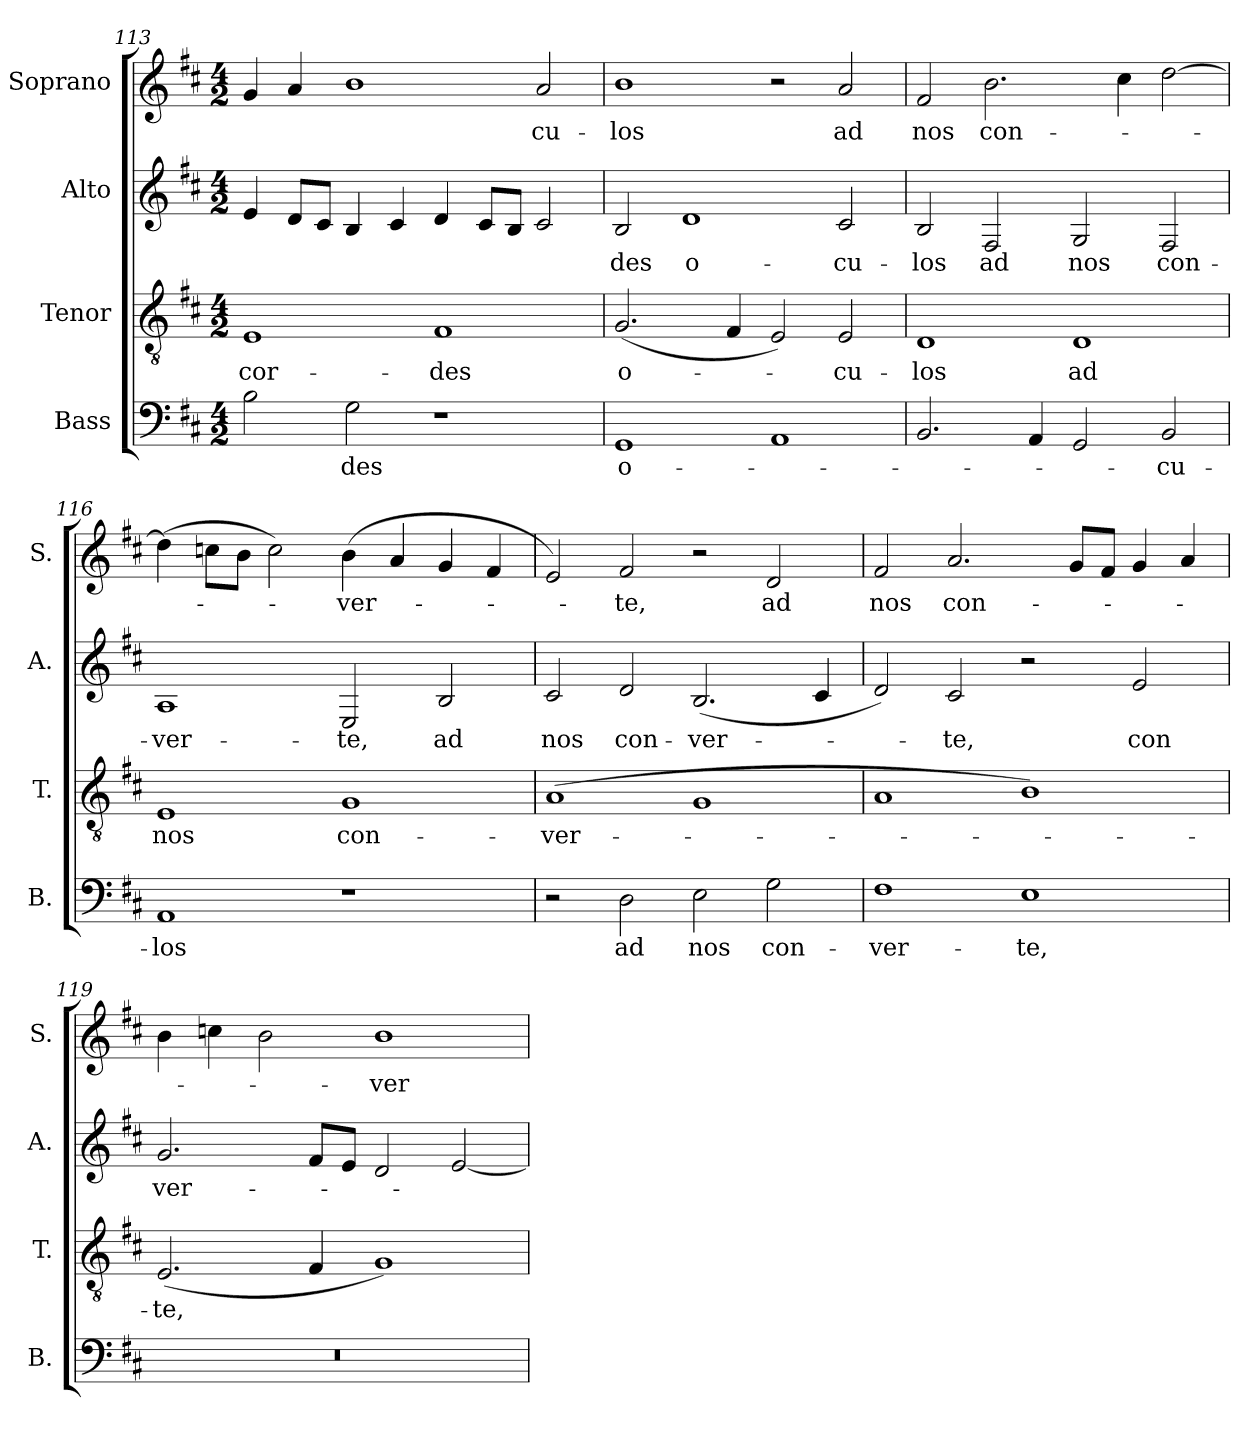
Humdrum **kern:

**kern	**text	**kern	**text	**kern	**text	**kern	**text
*part4	*part4	*part3	*part3	*part2	*part2	*part1	*part1
*staff4	*staff4	*staff3	*staff3	*staff2	*staff2	*staff1	*staff1
*I"Bass	*	*I"Tenor	*	*I"Alto	*	*I"Soprano	*
*I'B.	*	*I'T.	*	*I'A.	*	*I'S.	*
!!LO:LB:g=z
*clefF4	*	*clefGv2	*	*clefG2	*	*clefG2	*
*	*	*ITrd7c12	*	*	*	*	*
*k[f#c#]	*	*k[f#c#]	*	*k[f#c#]	*	*k[f#c#]	*
*D:	*	*D:	*	*D:	*	*D:	*
*M4/2	*	*M4/2	*	*M4/2	*	*M4/2	*
=113	=113	=113	=113	=113	=113	=113	=113
!	!	!	!LO:LY:b:color=#000000	!	!	!	!
2Bi\	.	1EEi	-cor-	4ei/	.	4gi/	.
.	.	.	.	8di/L	.	4ai/	.
.	.	.	.	8c#i/J	.	.	.
!	!LO:LY:b:color=#000000	!	!	!	!	!	!
2Gi\	-des	.	.	4Bi/	.	1bi	.
.	.	.	.	4c#i/	.	.	.
!	!	!	!LO:LY:b:color=#000000	!	!	!	!
1r	.	1FF#i	-des	4di/	.	.	.
.	.	.	.	8c#i/L	.	.	.
.	.	.	.	8Bi/J	.	.	.
!	!	!	!	!	!	!	!LO:LY:b:color=#000000
.	.	.	.	2c#i/	.	2ai/	-cu-
=114	=114	=114	=114	=114	=114	=114	=114
!	!LO:LY:b:color=#000000	!	!	!	!	!	!
!	!	!	!LO:LY:b:color=#000000	!	!	!	!
!	!	!	!	!	!LO:LY:b:color=#000000	!	!
!	!	!	!	!	!	!	!LO:LY:b:color=#000000
1GGi	o-	(2.GGi/	o-	2Bi/	-des	1bi	-los
!	!	!	!	!	!LO:LY:b:color=#000000	!	!
.	.	.	.	1di	o-	.	.
.	.	4FF#i/	.	.	.	.	.
1AAi	.	2EEi/)	.	.	.	2r	.
!	!	!	!LO:LY:b:color=#000000	!	!	!	!
!	!	!	!	!	!LO:LY:b:color=#000000	!	!
!	!	!	!	!	!	!	!LO:LY:b:color=#000000
.	.	2EEi/	-cu-	2c#i/	-cu-	2ai/	ad
=115	=115	=115	=115	=115	=115	=115	=115
!	!	!	!LO:LY:b:color=#000000	!	!	!	!
!	!	!	!	!	!LO:LY:b:color=#000000	!	!
!	!	!	!	!	!	!	!LO:LY:b:color=#000000
2.BBi/	.	1DDi	-los	2Bi/	-los	2f#i/	nos
!	!	!	!	!	!LO:LY:b:color=#000000	!	!
!	!	!	!	!	!	!	!LO:LY:b:color=#000000
.	.	.	.	2F#i/	ad	2.bi\	con-
4AAi/	.	.	.	.	.	.	.
!	!	!	!LO:LY:b:color=#000000	!	!	!	!
!	!	!	!	!	!LO:LY:b:color=#000000	!	!
2GGi/	.	1DDi	ad	2Gi/	nos	.	.
.	.	.	.	.	.	4cc#i\	.
!	!LO:LY:b:color=#000000	!	!	!	!	!	!
!	!	!	!	!	!LO:LY:b:color=#000000	!	!
2BBi/	-cu-	.	.	2F#i/	con-	[2ddi\	.
=116	=116	=116	=116	=116	=116	=116	=116
!	!LO:LY:b:color=#000000	!	!	!	!	!	!
!	!	!	!LO:LY:b:color=#000000	!	!	!	!
!	!	!	!	!	!LO:LY:b:color=#000000	!	!
1AAi	-los	1EEi	nos	1Ai	-ver-	(4ddi\]	.
.	.	.	.	.	.	8ccni\L	.
.	.	.	.	.	.	8bi\J	.
.	.	.	.	.	.	2cci\)	.
!	!	!	!LO:LY:b:color=#000000	!	!	!	!
!	!	!	!	!	!LO:LY:b:color=#000000	!	!
!	!	!	!	!	!	!	!LO:LY:b:color=#000000
1r	.	1GGi	con-	2Ei/	-te,	(4bi\	-ver-
.	.	.	.	.	.	4ai/	.
!	!	!	!	!	!LO:LY:b:color=#000000	!	!
.	.	.	.	2Bi/	ad	4gi/	.
.	.	.	.	.	.	4f#i/	.
=117	=117	=117	=117	=117	=117	=117	=117
!	!	!	!LO:LY:b:color=#000000	!	!	!	!
!	!	!	!	!	!LO:LY:b:color=#000000	!	!
2r	.	(1AAi	-ver-	2c#i/	nos	2ei/)	.
!	!LO:LY:b:color=#000000	!	!	!	!	!	!
!	!	!	!	!	!LO:LY:b:color=#000000	!	!
!	!	!	!	!	!	!	!LO:LY:b:color=#000000
2Di\	ad	.	.	2di/	con-	2f#i/	-te,
!	!LO:LY:b:color=#000000	!	!	!	!	!	!
!	!	!	!	!	!LO:LY:b:color=#000000	!	!
2Ei\	nos	1GGi	.	(2.Bi/	-ver-	2r	.
!	!LO:LY:b:color=#000000	!	!	!	!	!	!
!	!	!	!	!	!	!	!LO:LY:b:color=#000000
2Gi\	con-	.	.	.	.	2di/	ad
.	.	.	.	4c#i/	.	.	.
!!LO:PB:g=z
=118	=118	=118	=118	=118	=118	=118	=118
!	!LO:LY:b:color=#000000	!	!	!	!	!	!
!	!	!	!	!	!	!	!LO:LY:b:color=#000000
1F#i	-ver-	1AAi	.	2di/)	.	2f#i/	nos
!	!	!	!	!	!LO:LY:b:color=#000000	!	!
!	!	!	!	!	!	!	!LO:LY:b:color=#000000
.	.	.	.	2c#i/	-te,	2.ai/	con-
!	!LO:LY:b:color=#000000	!	!	!	!	!	!
1Ei	-te,	1BBi)	.	2r	.	.	.
.	.	.	.	.	.	8gi/L	.
.	.	.	.	.	.	8f#i/J	.
!	!	!	!	!	!LO:LY:b:color=#000000	!	!
.	.	.	.	2ei/	con	4gi/	.
.	.	.	.	.	.	4ai/	.
=119	=119	=119	=119	=119	=119	=119	=119
!LO:N:vis=1	!	!	!	!	!	!	!
!	!	!	!LO:LY:b:color=#000000	!	!	!	!
!	!	!	!	!	!LO:LY:b:color=#000000	!	!
0r	.	(2.EEi/	-te,	2.gi/	ver-	4bi\	.
.	.	.	.	.	.	4ccni\	.
.	.	.	.	.	.	2bi\	.
.	.	4FF#i/	.	8f#i/L	.	.	.
.	.	.	.	8ei/J	.	.	.
!	!	!	!	!	!	!	!LO:LY:b:color=#000000
.	.	1GGi)	.	2di/	.	1bi	-ver-
.	.	.	.	[2ei/	.	.	.
=	=	=	=	=	=	=	=
*-	*-	*-	*-	*-	*-	*-	*-
